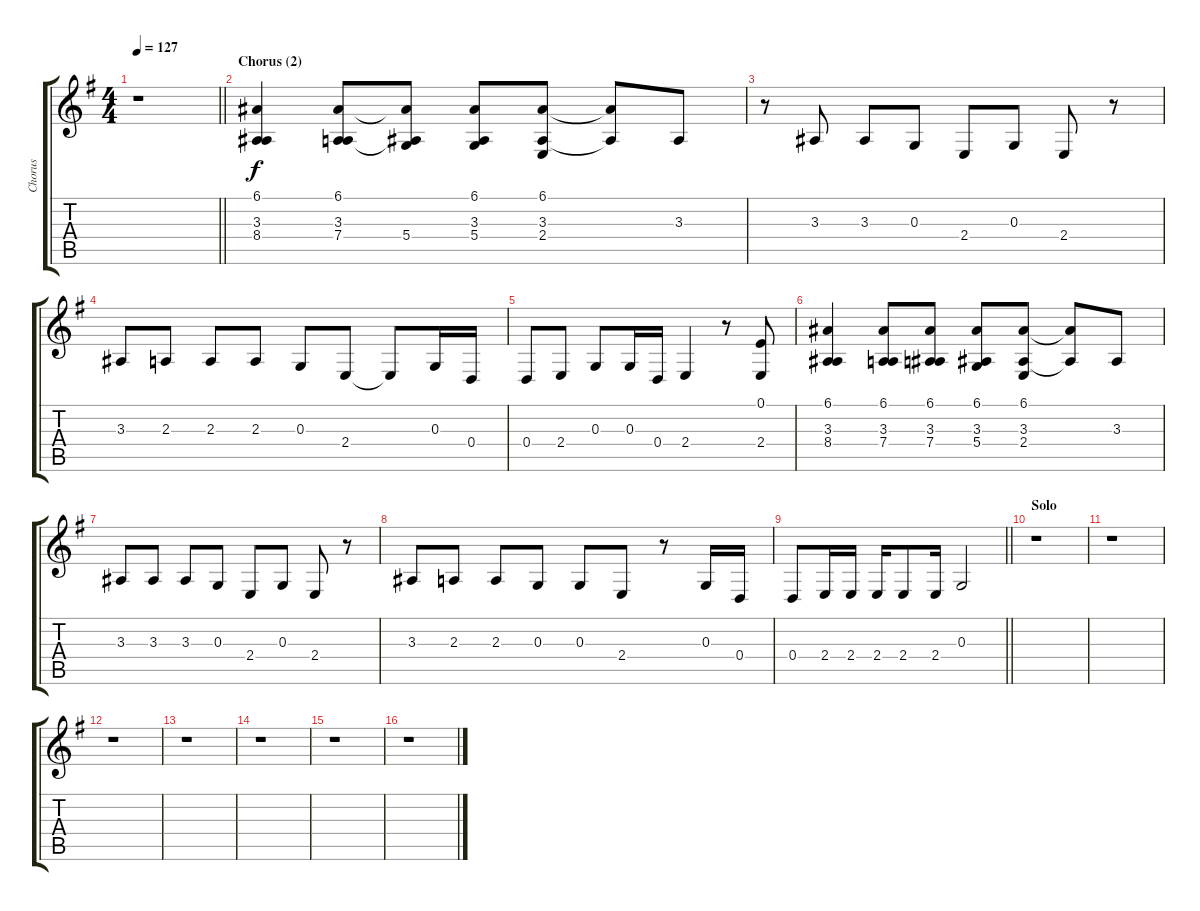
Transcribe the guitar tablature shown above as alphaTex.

\track ("Chorus" "Chorus") {instrument sopranosax}
\staff {score tabs}
\tuning (E4 B3 G3 D3 A2 E2) {hide}
\ts (4 4)
\tempo 127
\clef g2
\barLineRight lightlight
\ks eminor
r.1{dy f} |
\section ("" "Chorus (2)")
(6.1 3.3 8.4).4 (6.1 3.3 7.4).8 (6.1{t} 3.3{t} 5.4).8 (6.1 3.3 5.4).8 (6.1 3.3 2.4).8 (6.1{t} 3.3{t}).8 3.3.8 |
r.8 3.3.8 3.3.8 0.3.8 2.4.8 0.3.8 2.4.8 r.8 |
3.3.8 2.3.8 2.3.8 2.3.8 0.3.8 2.4.8 2.4{t}.8 0.3.16 0.4.16 |
0.4.8 2.4.8 0.3.8 0.3.16 0.4.16 2.4.4 r.8 (0.1 2.4).8 |
(6.1 3.3 8.4).4 (6.1 3.3 7.4).8 (6.1 3.3 7.4).8 (6.1 3.3 5.4).8 (6.1 3.3 2.4).8 (6.1{t} 3.3{t}).8 3.3.8 |
3.3.8 3.3.8 3.3.8 0.3.8 2.4.8 0.3.8 2.4.8 r.8 |
3.3.8 2.3.8 2.3.8 0.3.8 0.3.8 2.4.8 r.8 0.3.16 0.4.16 |
\barLineRight lightlight
0.4.8 2.4.16 2.4.16 2.4.16 2.4.8 2.4.16 0.3.2 |
\section ("" "Solo")
r.1 |
r.1 |
r.1 |
r.1 |
r.1 |
r.1 |
r.1
